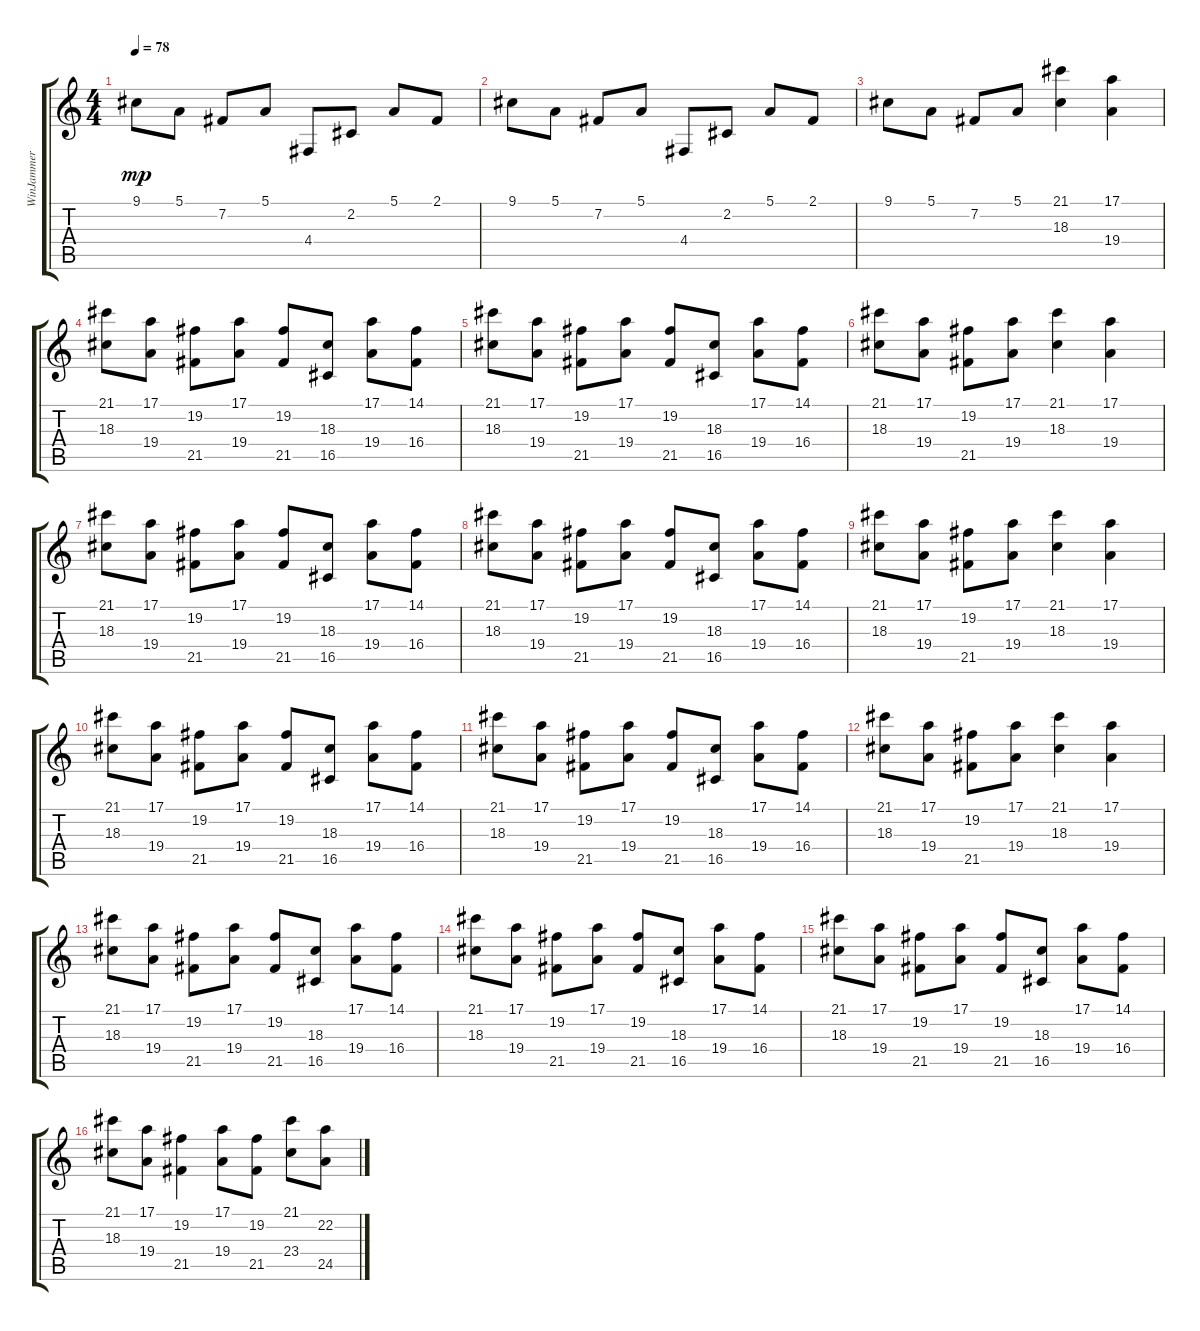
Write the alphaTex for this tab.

\track ("WinJammer Demo" "WinJammer ") {instrument acousticgrandpiano}
\staff {score tabs}
\tuning (E4 B3 G3 D3 A2 E2) {hide}
\ts (4 4)
\tempo 78
\clef g2
\ks c
9.1.8{dy mp} 5.1.8 7.2.8 5.1.8 4.4.8 2.2.8 5.1.8 2.1.8 |
9.1.8 5.1.8 7.2.8 5.1.8 4.4.8 2.2.8 5.1.8 2.1.8 |
9.1.8 5.1.8 7.2.8 5.1.8 (21.1 18.3).4 (17.1 19.4).4 |
(21.1 18.3).8 (17.1 19.4).8 (19.2 21.5).8 (17.1 19.4).8 (19.2 21.5).8 (18.3 16.5).8 (17.1 19.4).8 (14.1 16.4).8 |
(21.1 18.3).8 (17.1 19.4).8 (19.2 21.5).8 (17.1 19.4).8 (19.2 21.5).8 (18.3 16.5).8 (17.1 19.4).8 (14.1 16.4).8 |
(21.1 18.3).8 (17.1 19.4).8 (19.2 21.5).8 (17.1 19.4).8 (21.1 18.3).4 (17.1 19.4).4 |
(21.1 18.3).8 (17.1 19.4).8 (19.2 21.5).8 (17.1 19.4).8 (19.2 21.5).8 (18.3 16.5).8 (17.1 19.4).8 (14.1 16.4).8 |
(21.1 18.3).8 (17.1 19.4).8 (19.2 21.5).8 (17.1 19.4).8 (19.2 21.5).8 (18.3 16.5).8 (17.1 19.4).8 (14.1 16.4).8 |
(21.1 18.3).8 (17.1 19.4).8 (19.2 21.5).8 (17.1 19.4).8 (21.1 18.3).4 (17.1 19.4).4 |
(21.1 18.3).8 (17.1 19.4).8 (19.2 21.5).8 (17.1 19.4).8 (19.2 21.5).8 (18.3 16.5).8 (17.1 19.4).8 (14.1 16.4).8 |
(21.1 18.3).8 (17.1 19.4).8 (19.2 21.5).8 (17.1 19.4).8 (19.2 21.5).8 (18.3 16.5).8 (17.1 19.4).8 (14.1 16.4).8 |
(21.1 18.3).8 (17.1 19.4).8 (19.2 21.5).8 (17.1 19.4).8 (21.1 18.3).4 (17.1 19.4).4 |
(21.1 18.3).8 (17.1 19.4).8 (19.2 21.5).8 (17.1 19.4).8 (19.2 21.5).8 (18.3 16.5).8 (17.1 19.4).8 (14.1 16.4).8 |
(21.1 18.3).8 (17.1 19.4).8 (19.2 21.5).8 (17.1 19.4).8 (19.2 21.5).8 (18.3 16.5).8 (17.1 19.4).8 (14.1 16.4).8 |
(21.1 18.3).8 (17.1 19.4).8 (19.2 21.5).8 (17.1 19.4).8 (19.2 21.5).8 (18.3 16.5).8 (17.1 19.4).8 (14.1 16.4).8 |
(21.1 18.3).8 (17.1 19.4).8 (19.2 21.5).4 (17.1 19.4).8 (19.2 21.5).8 (21.1 23.4).8 (22.2 24.5).8
